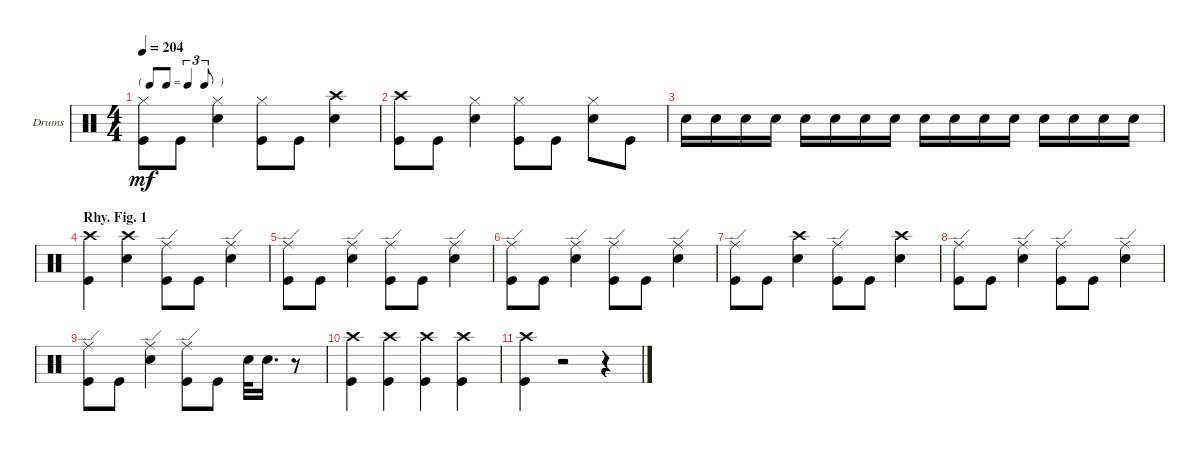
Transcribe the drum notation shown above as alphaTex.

\bracketExtendMode groupsimilarinstruments
\firstSystemTrackNameOrientation horizontal
\otherSystemsTrackNameOrientation horizontal
\track ("Drumkit" "Drums") {instrument percussion}
\staff {score}
\articulation defaults
\ts (4 4)
\tf triplet8th
\tempo 204
\clef neutral
\ks c
("Hi-Hat (closed)" "Kick (hit)").8{dy mf} "Kick (hit)".8 ("Snare (hit) 2" "Hi-Hat (closed)").4 ("Hi-Hat (closed)" "Kick (hit)").8 "Kick (hit)".8 ("Crash high (hit)" "Snare (hit) 2").4 |
("Crash high (hit)" "Kick (hit)").8 "Kick (hit)".8 ("Snare (hit) 2" "Hi-Hat (closed)").4 ("Hi-Hat (closed)" "Kick (hit)").8 "Kick (hit)".8 ("Snare (hit) 2" "Hi-Hat (closed)").8 "Kick (hit)".8 |
"Snare (hit) 2".16 "Snare (hit) 2".16 "Snare (hit) 2".16 "Snare (hit) 2".16 "Snare (hit) 2".16 "Snare (hit) 2".16 "Snare (hit) 2".16 "Snare (hit) 2".16 "Snare (hit) 2".16 "Snare (hit) 2".16 "Snare (hit) 2".16 "Snare (hit) 2".16 "Snare (hit) 2".16 "Snare (hit) 2".16 "Snare (hit) 2".16 "Snare (hit) 2".16 |
\section ("" "Rhy. Fig. 1")
("Kick (hit)" "Crash high (hit)").4 ("Snare (hit) 2" "Crash high (hit)").4 ("Kick (hit)" "Ride (edge)").8 "Kick (hit)".8 ("Snare (hit) 2" "Ride (edge)").4 |
("Ride (edge)" "Kick (hit)").8 "Kick (hit)".8 ("Snare (hit) 2" "Ride (edge)").4 ("Ride (edge)" "Kick (hit)").8 "Kick (hit)".8 ("Snare (hit) 2" "Ride (edge)").4 |
("Ride (edge)" "Kick (hit)").8 "Kick (hit)".8 ("Snare (hit) 2" "Ride (edge)").4 ("Ride (edge)" "Kick (hit)").8 "Kick (hit)".8 ("Snare (hit) 2" "Ride (edge)").4 |
("Ride (edge)" "Kick (hit)").8 "Kick (hit)".8 ("Snare (hit) 2" "Crash high (hit)").4 ("Ride (edge)" "Kick (hit)").8 "Kick (hit)".8 ("Snare (hit) 2" "Crash high (hit)").4 |
("Ride (edge)" "Kick (hit)").8 "Kick (hit)".8 ("Snare (hit) 2" "Ride (edge)").4 ("Ride (edge)" "Kick (hit)").8 "Kick (hit)".8 ("Snare (hit) 2" "Ride (edge)").4 |
("Ride (edge)" "Kick (hit)").8 "Kick (hit)".8 ("Snare (hit) 2" "Ride (edge)").4 ("Ride (edge)" "Kick (hit)").8 "Kick (hit)".8 "Snare (hit) 2".32 "Snare (hit) 2".16{d} r.8 |
("Crash high (hit)" "Kick (hit)").4 ("Crash high (hit)" "Kick (hit)").4 ("Crash high (hit)" "Kick (hit)").4 ("Crash high (hit)" "Kick (hit)").4 |
("Crash high (hit)" "Kick (hit)").4 r.2 r.4
